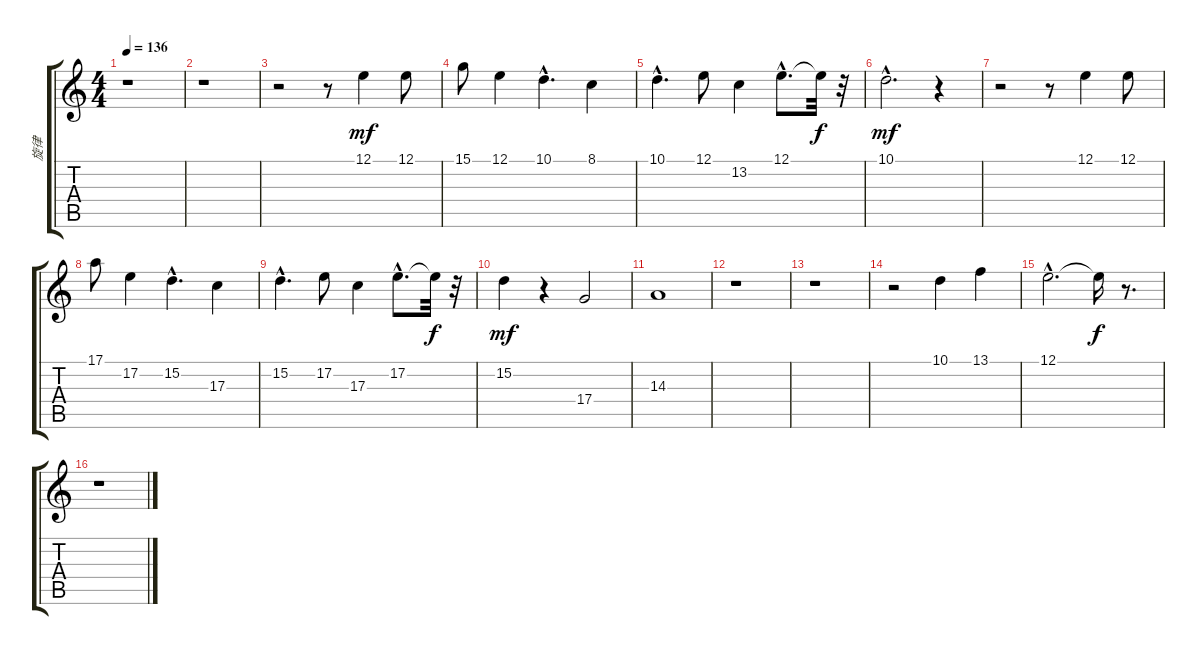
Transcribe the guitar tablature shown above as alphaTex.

\track ("旋律" "旋律") {instrument flute}
\staff {score tabs}
\tuning (E4 B3 G3 D3 A2 E2) {hide}
\ts (4 4)
\tempo 136
\clef g2
\ks c
r.1{dy mf} |
r.1 |
r.2 r.8 12.1.4 12.1.8 |
15.1.8 12.1.4 10.1{hac}.4{d} 8.1.4 |
10.1{hac}.4{d} 12.1.8 13.2.4 12.1{hac}.8{d} 12.1{t}.32{dy f} r.32 |
10.1{hac}.2{d dy mf} r.4 |
r.2 r.8 12.1.4 12.1.8 |
17.1.8 17.2.4 15.2{hac}.4{d} 17.3.4 |
15.2{hac}.4{d} 17.2.8 17.3.4 17.2{hac}.8{d} 17.2{t}.32{dy f} r.32 |
15.2.4{dy mf} r.4 17.4.2 |
14.3.1 |
r.1 |
r.1 |
r.2 10.1.4 13.1.4 |
12.1{hac}.2{d} 12.1{t}.16{dy f} r.8{d} |
r.1
